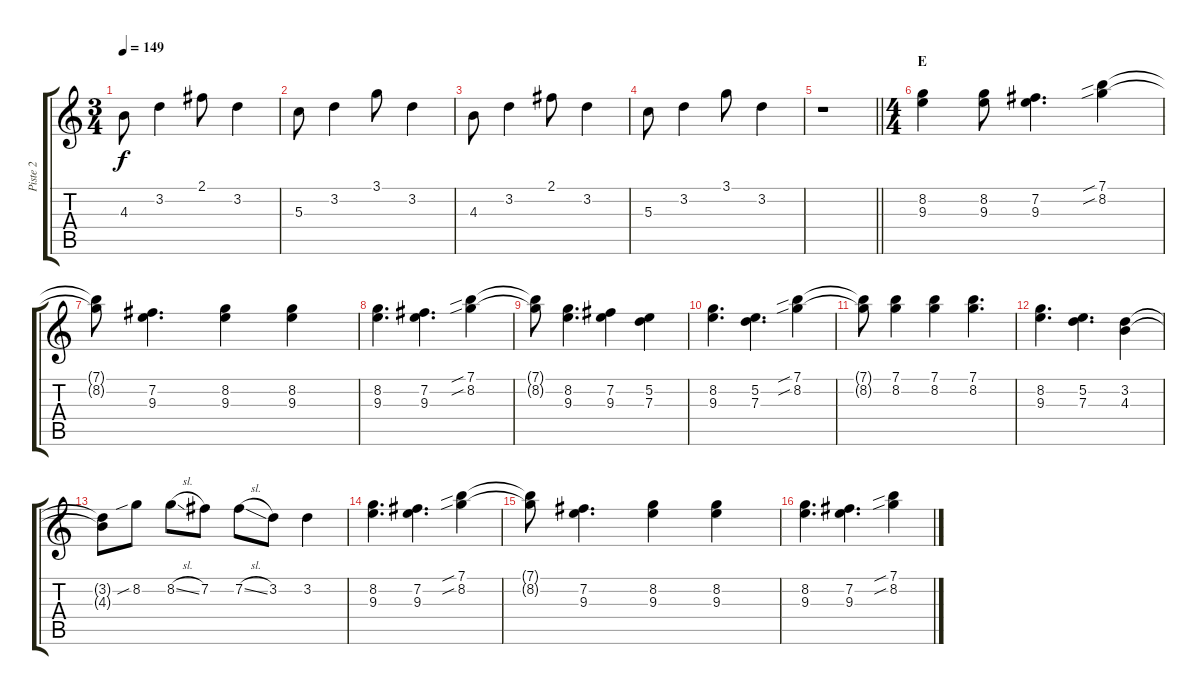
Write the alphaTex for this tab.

\track ("Piste 2" "Piste 2") {instrument overdrivenguitar}
\staff {score tabs}
\tuning (E4 B3 G3 D3 A2 E2) {hide}
\ts (3 4)
\tempo 149
\clef g2
\ks c
4.3.8{dy f} 3.2.4 2.1.8 3.2.4 |
5.3.8{instrument overdrivenguitar} 3.2.4 3.1.8 3.2.4 |
4.3.8 3.2.4 2.1.8 3.2.4 |
5.3.8 3.2.4 3.1.8 3.2.4 |
\barLineRight lightlight
r.1 |
\ts (4 4)
\section ("" "E")
(8.2 9.3).4 (8.2 9.3).8 (7.2 9.3).4{d} (7.1{sib} 8.2{sib}).4 |
(7.1{t} 8.2{t}).8 (7.2 9.3).4{d} (8.2 9.3).4 (8.2 9.3).4 |
(8.2 9.3).4{d} (7.2 9.3).4{d} (7.1{sib} 8.2{sib}).4 |
(7.1{t} 8.2{t}).8 (8.2 9.3).4{d} (7.2 9.3).4 (5.2 7.3).4 |
(8.2 9.3).4{d} (5.2 7.3).4{d} (7.1{sib} 8.2{sib}).4 |
(7.1{t} 8.2{t}).8 (7.1 8.2).4 (7.1 8.2).4 (7.1 8.2).4{d} |
(8.2 9.3).4{d} (5.2 7.3).4{d} (3.2 4.3).4 |
(3.2{t} 4.3{t}).8 8.2{sib}.8 8.2{sl}.8 7.2.8 7.2{sl}.8 3.2.8 3.2.4 |
(8.2 9.3).4{d} (7.2 9.3).4{d} (7.1{sib} 8.2{sib}).4 |
(7.1{t} 8.2{t}).8 (7.2 9.3).4{d} (8.2 9.3).4 (8.2 9.3).4 |
(8.2 9.3).4{d} (7.2 9.3).4{d} (7.1{sib} 8.2{sib}).4
